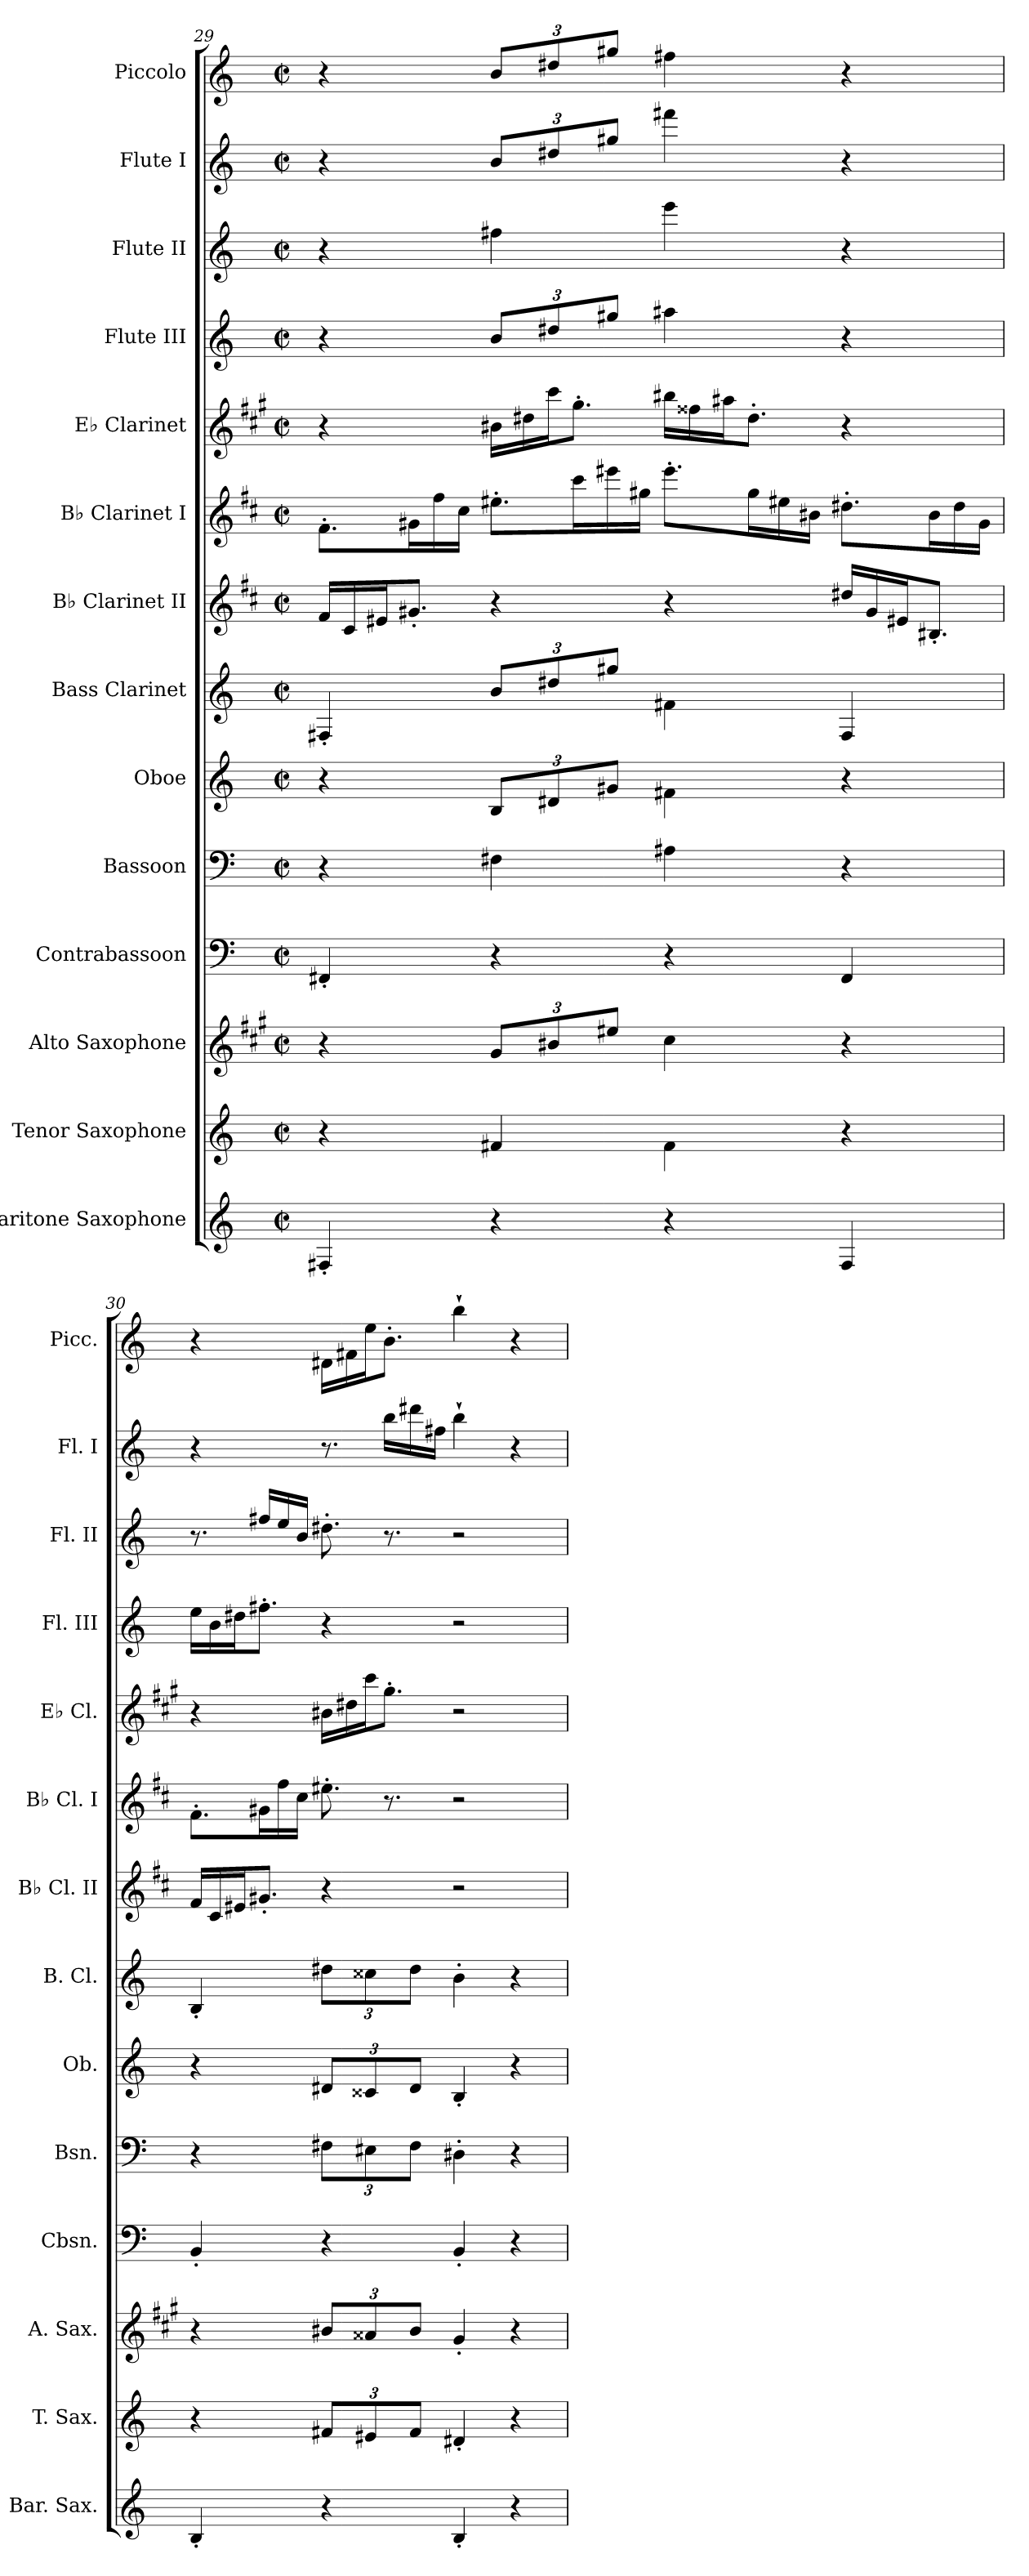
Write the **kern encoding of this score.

**kern	**kern	**kern	**kern	**kern	**kern	**kern	**kern	**kern	**kern	**kern	**kern	**kern	**kern
*part14	*part13	*part12	*part11	*part10	*part9	*part8	*part7	*part6	*part5	*part4	*part3	*part2	*part1
*staff14	*staff13	*staff12	*staff11	*staff10	*staff9	*staff8	*staff7	*staff6	*staff5	*staff4	*staff3	*staff2	*staff1
*I"Baritone Saxophone	*I"Tenor Saxophone	*I"Alto Saxophone	*I"Contrabassoon	*I"Bassoon	*I"Oboe	*I"Bass Clarinet	*I"B♭ Clarinet II	*I"B♭ Clarinet I	*I"E♭ Clarinet	*I"Flute III	*I"Flute II	*I"Flute I	*I"Piccolo
*I'Bar. Sax.	*I'T. Sax.	*I'A. Sax.	*I'Cbsn.	*I'Bsn.	*I'Ob.	*I'B. Cl.	*I'B♭ Cl. II	*I'B♭ Cl. I	*I'E♭ Cl.	*I'Fl. III	*I'Fl. II	*I'Fl. I	*I'Picc.
!!LO:PB:g=z
*clefG2	*clefG2	*clefG2	*clefF4	*clefF4	*clefG2	*clefG2	*clefG2	*clefG2	*clefG2	*clefG2	*clefG2	*clefG2	*clefG2
*ITrd12c21	*ITrd8c14	*ITrd5c9	*ITrd7c12	*	*	*ITrd8c14	*ITrd1c2	*ITrd1c2	*ITrd-2c-3	*	*	*	*ITrd-7c-12
*k[]	*k[]	*k[]	*k[]	*k[]	*k[]	*k[]	*k[]	*k[]	*k[]	*k[]	*k[]	*k[]	*k[]
*M2/2	*M2/2	*M2/2	*M2/2	*M2/2	*M2/2	*M2/2	*M2/2	*M2/2	*M2/2	*M2/2	*M2/2	*M2/2	*M2/2
*met(c|)	*met(c|)	*met(c|)	*met(c|)	*met(c|)	*met(c|)	*met(c|)	*met(c|)	*met(c|)	*met(c|)	*met(c|)	*met(c|)	*met(c|)	*met(c|)
*	*	*	*	*	*	*	*Xtuplet	*Xtuplet	*	*	*	*	*
=29	=29	=29	=29	=29	=29	=29	=29	=29	=29	=29	=29	=29	=29
4FF#X'/	4r	4r	4FFF#X'/	4r	4r	4FF#X'/	24e/LL	12.e'\L	4r	4r	4r	4r	4r
.	.	.	.	.	.	.	24B/	.	.	.	.	.	.
.	.	.	.	.	.	.	24d#X/J	.	.	.	.	.	.
.	.	.	.	.	.	.	12.f#X'/J	24f#X\L	.	.	.	.	.
.	.	.	.	.	.	.	.	24ee\	.	.	.	.	.
.	.	.	.	.	.	.	.	24b\JJ	.	.	.	.	.
*	*	*Xbrackettup	*	*	*Xbrackettup	*Xbrackettup	*	*	*Xtuplet	*Xbrackettup	*	*Xbrackettup	*Xbrackettup
4r	4F#X/	12B/L	4r	4F#X\	12B/L	12B/L	4r	12.dd#X'\L	24dd#X\LL	12b/L	4ff#X\	12b/L	12bb/L
.	.	.	.	.	.	.	.	.	24ff#X\	.	.	.	.
.	.	12d#X/	.	.	12d#X/	12d#X/	.	.	24eee\J	12dd#X/	.	12dd#X/	12ddd#X/
.	.	.	.	.	.	.	.	24bb\L	12.bb'\J	.	.	.	.
.	.	12g#X/J	.	.	12g#X/J	12g#X/J	.	24ddd#X\	.	12gg#X/J	.	12gg#X/J	12ggg#X/J
.	.	.	.	.	.	.	.	24ff#X\JJ	.	.	.	.	.
4r	4F#\	4e\	4r	4A#X\	4f#X\	4F#X\	4r	12.ddd#'\L	24ddd#X\LL	4aa#X\	4eee\	4fff#X\	4fff#X\
.	.	.	.	.	.	.	.	.	24aa#X\	.	.	.	.
.	.	.	.	.	.	.	.	.	24ccc#X\J	.	.	.	.
.	.	.	.	.	.	.	.	24ff#\L	12.ff#'\J	.	.	.	.
.	.	.	.	.	.	.	.	24dd#X\	.	.	.	.	.
.	.	.	.	.	.	.	.	24a#X\JJ	.	.	.	.	.
4FF#/	4r	4r	4FFF#/	4r	4r	4FF#/	24cc#X/LL	12.cc#X'\L	4r	4r	4r	4r	4r
.	.	.	.	.	.	.	24f#/	.	.	.	.	.	.
.	.	.	.	.	.	.	24d#X/J	.	.	.	.	.	.
.	.	.	.	.	.	.	12.A#X'/J	24a#\L	.	.	.	.	.
.	.	.	.	.	.	.	.	24cc#\	.	.	.	.	.
.	.	.	.	.	.	.	.	24f#\JJ	.	.	.	.	.
=30	=30	=30	=30	=30	=30	=30	=30	=30	=30	=30	=30	=30	=30
*	*	*	*	*	*	*	*	*	*	*Xtuplet	*Xtuplet	*	*
4BB'/	4r	4r	4BBB'/	4r	4r	4BB'/	24e/LL	12.e'\L	4r	24ee\LL	12.r	4r	4r
.	.	.	.	.	.	.	24B/	.	.	24b\	.	.	.
.	.	.	.	.	.	.	24d#X/J	.	.	24dd#X\J	.	.	.
.	.	.	.	.	.	.	12.f#X'/J	24f#X\L	.	12.ff#X'\J	24ff#X/LL	.	.
.	.	.	.	.	.	.	.	24ee\	.	.	24ee/	.	.
.	.	.	.	.	.	.	.	24b\JJ	.	.	24b/JJ	.	.
*	*Xbrackettup	*	*	*Xbrackettup	*	*	*	*	*	*	*	*Xtuplet	*Xtuplet
4r	12F#X/L	12d#X/L	4r	12F#X\L	12d#X/L	12d#X\L	4r	12.dd#X'\	24dd#X\LL	4r	12.dd#X'\	12.r	24dd#X\LL
.	.	.	.	.	.	.	.	.	24ff#X\	.	.	.	24ff#X\
.	12E#X/	12c##X/	.	12E#X\	12c##X/	12c##X\	.	.	24eee\J	.	.	.	24eee\J
.	.	.	.	.	.	.	.	12.r	12.bb'\J	.	12.r	24bb\LL	12.bb'\J
.	12F#/J	12d#/J	.	12F#\J	12d#/J	12d#\J	.	.	.	.	.	24ddd#X\	.
.	.	.	.	.	.	.	.	.	.	.	.	24ff#X\JJ	.
4BB'/	4D#X'/	4B'/	4BBB'/	4D#X'\	4B'/	4B'\	2r	2r	2r	2r	2r	4bb`\	4bbb`\
4r	4r	4r	4r	4r	4r	4r	.	.	.	.	.	4r	4r
=	=	=	=	=	=	=	=	=	=	=	=	=	=
*-	*-	*-	*-	*-	*-	*-	*-	*-	*-	*-	*-	*-	*-
